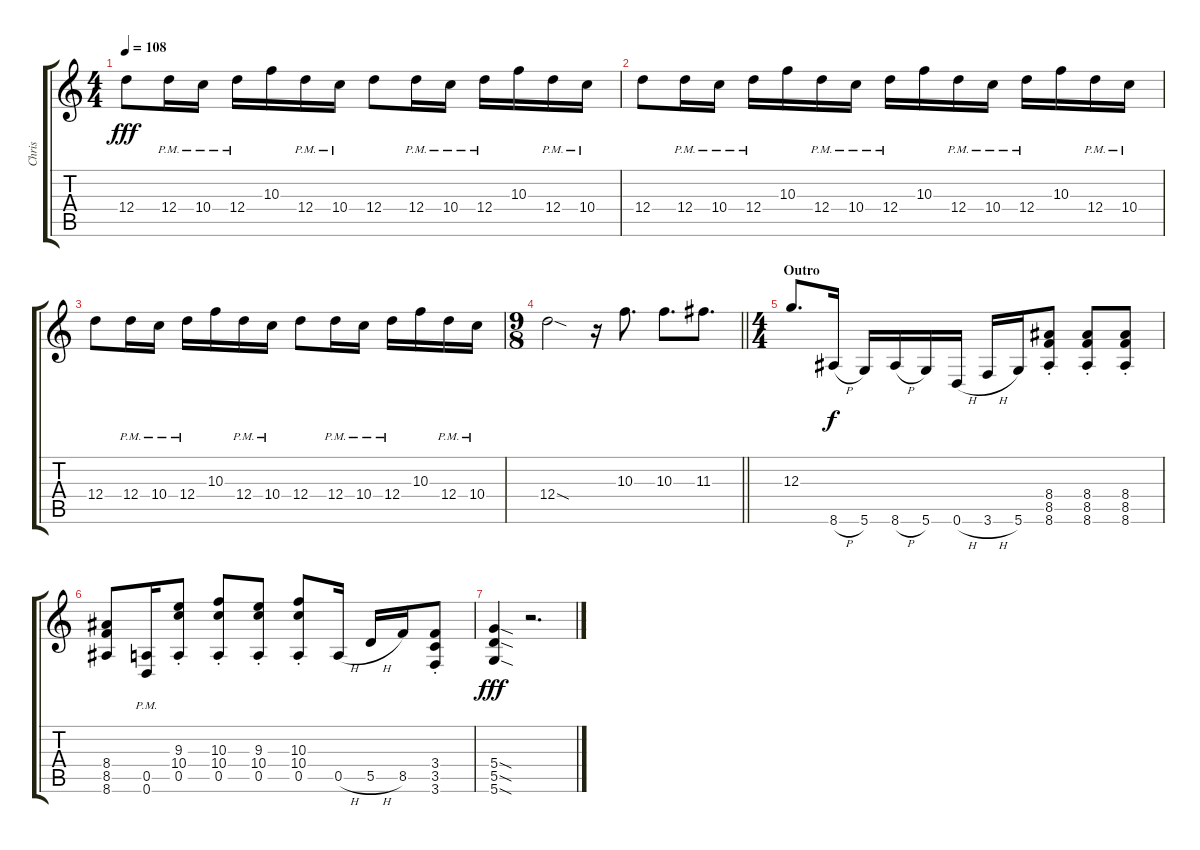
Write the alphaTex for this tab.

\track ("Chris" "Chris") {instrument distortionguitar}
\staff {score tabs}
\tuning (E4 B3 G3 D3 A2 D2) {hide}
\ts (4 4)
\tempo 108
\clef g2
\ks c
12.4.8{dy fff} 12.4{pm}.16 10.4{pm}.16 12.4{pm}.16 10.3.16 12.4{pm}.16 10.4{pm}.16 12.4.8 12.4{pm}.16 10.4{pm}.16 12.4{pm}.16 10.3.16 12.4{pm}.16 10.4{pm}.16 |
12.4.8 12.4{pm}.16 10.4{pm}.16 12.4{pm}.16 10.3.16 12.4{pm}.16 10.4{pm}.16 12.4{pm}.16 10.3.16 12.4{pm}.16 10.4{pm}.16 12.4{pm}.16 10.3.16 12.4{pm}.16 10.4{pm}.16 |
12.4.8 12.4{pm}.16 10.4{pm}.16 12.4{pm}.16 10.3.16 12.4{pm}.16 10.4{pm}.16 12.4.8 12.4{pm}.16 10.4{pm}.16 12.4{pm}.16 10.3.16 12.4{pm}.16 10.4{pm}.16 |
\ts (9 8)
\barLineRight lightlight
12.4{sod}.2 r.16 10.3.8{d} 10.3.8{d} 11.3.8{d} |
\ts (4 4)
\section ("" "Outro")
12.3.8{d} 8.6{h}.16{dy f} 5.6.16 8.6{h}.16 5.6.16 0.6{h}.16 3.6{h}.16 5.6.16 (8.4{st} 8.5{st} 8.6{st}).8 (8.4{st} 8.5{st} 8.6{st}).8 (8.4{st} 8.5{st} 8.6{st}).8 |
(8.4 8.5 8.6).8 (0.5{pm} 0.6{pm}).16 (9.3{st} 10.4{st} 0.5{st}).8 (10.3{st} 10.4{st} 0.5{st}).8 (9.3{st} 10.4{st} 0.5{st}).8 (10.3{st} 10.4{st} 0.5{st}).8 0.5{h}.16 5.5{h}.16 8.5.16 (3.4 3.5{st} 3.6{st}).8 |
(5.4{sod} 5.5{sod} 5.6{sod}).4{dy fff} r.2{d}
